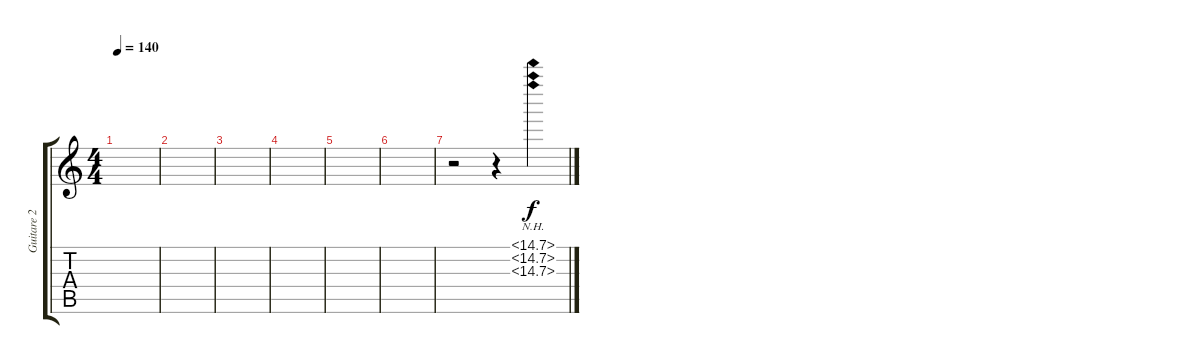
\track ("Guitare 2" "Guitare 2") {instrument electricguitarmuted}
\staff {score tabs}
\tuning (E4 B3 G3 D3 A2 E2) {hide}
\ts (4 4)
\tempo 140
\clef g2
\ks c
|
|
|
|
|
|
r.2 r.4 (15.1{nh} 15.2{nh} 15.3{nh}).4
